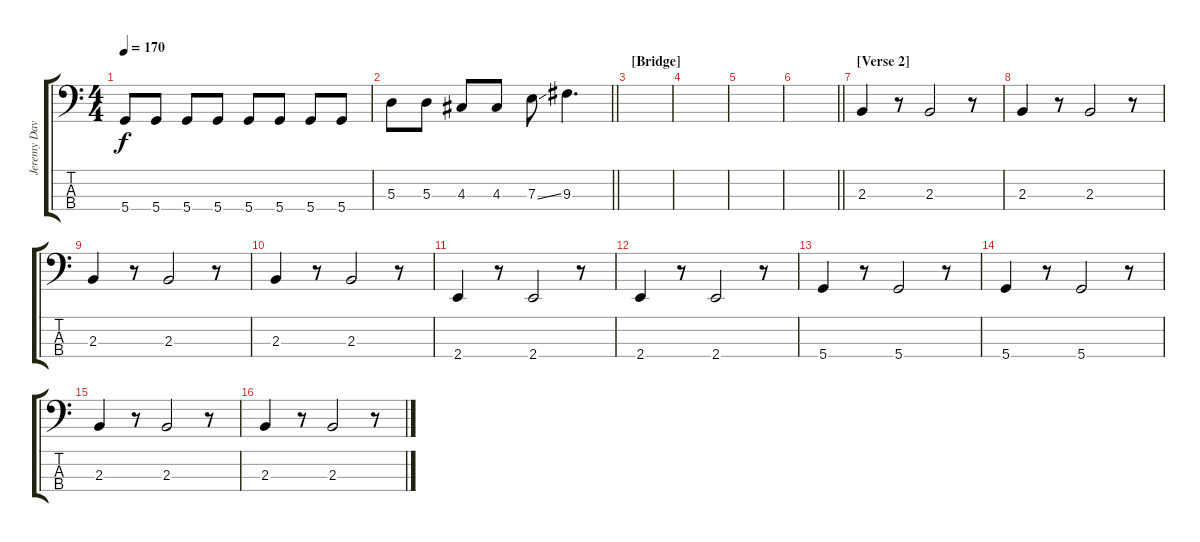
\track ("Jeremy Davis" "Jeremy Dav") {instrument electricbasspick}
\staff {score tabs}
\tuning (G2 D2 A1 D1) {hide}
\ts (4 4)
\tempo 170
\clef f4
\ks c
5.4.8{dy f} 5.4.8 5.4.8 5.4.8 5.4.8 5.4.8 5.4.8 5.4.8 |
\barLineRight lightlight
5.3.8 5.3.8 4.3.8 4.3.8 7.3{ss}.8 9.3.4{d} |
\section ("" "[Bridge]")
|
|
|
\barLineRight lightlight
|
\section ("" "[Verse 2]")
2.3.4 r.8 2.3.2 r.8 |
2.3.4 r.8 2.3.2 r.8 |
2.3.4 r.8 2.3.2 r.8 |
2.3.4 r.8 2.3.2 r.8 |
2.4.4 r.8 2.4.2 r.8 |
2.4.4 r.8 2.4.2 r.8 |
5.4.4 r.8 5.4.2 r.8 |
5.4.4 r.8 5.4.2 r.8 |
2.3.4 r.8 2.3.2 r.8 |
2.3.4 r.8 2.3.2 r.8
